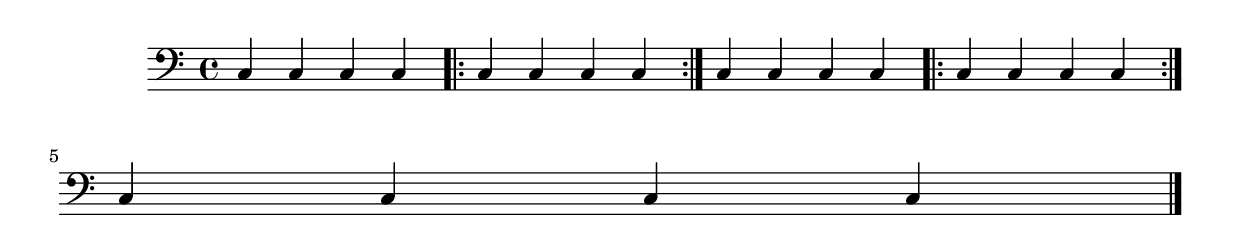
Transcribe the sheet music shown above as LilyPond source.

\version "2.18.2"
\language "english"

#(define (display-bar-type g)
	(let* ((glyph (ly:grob-property g 'glyph)))		   
		(cond
			((equal? (ly:item-break-dir g) LEFT)
				(begin
					(newline)(display "Left-broken bar line:  ")(display glyph)))
			((equal? (ly:item-break-dir g) RIGHT)
				(begin
					(newline)(display "Right-broken bar line:  ")(display glyph)))
			(else
				(begin
					(newline)(display "Unbroken bar line:  ")(display glyph))))))

\layout
{
	\context
	{
		\Staff
		\override BarLine.after-line-breaking = #display-bar-type
	}
}

\new Staff
{
	\clef bass

	c4 c c c |
	\repeat volta 2
	{
		c c c c
	}
	c c c c |
	\repeat volta 2
	{
		c c c c |
	}
	\break
	c c c c |
	\bar "|."
}